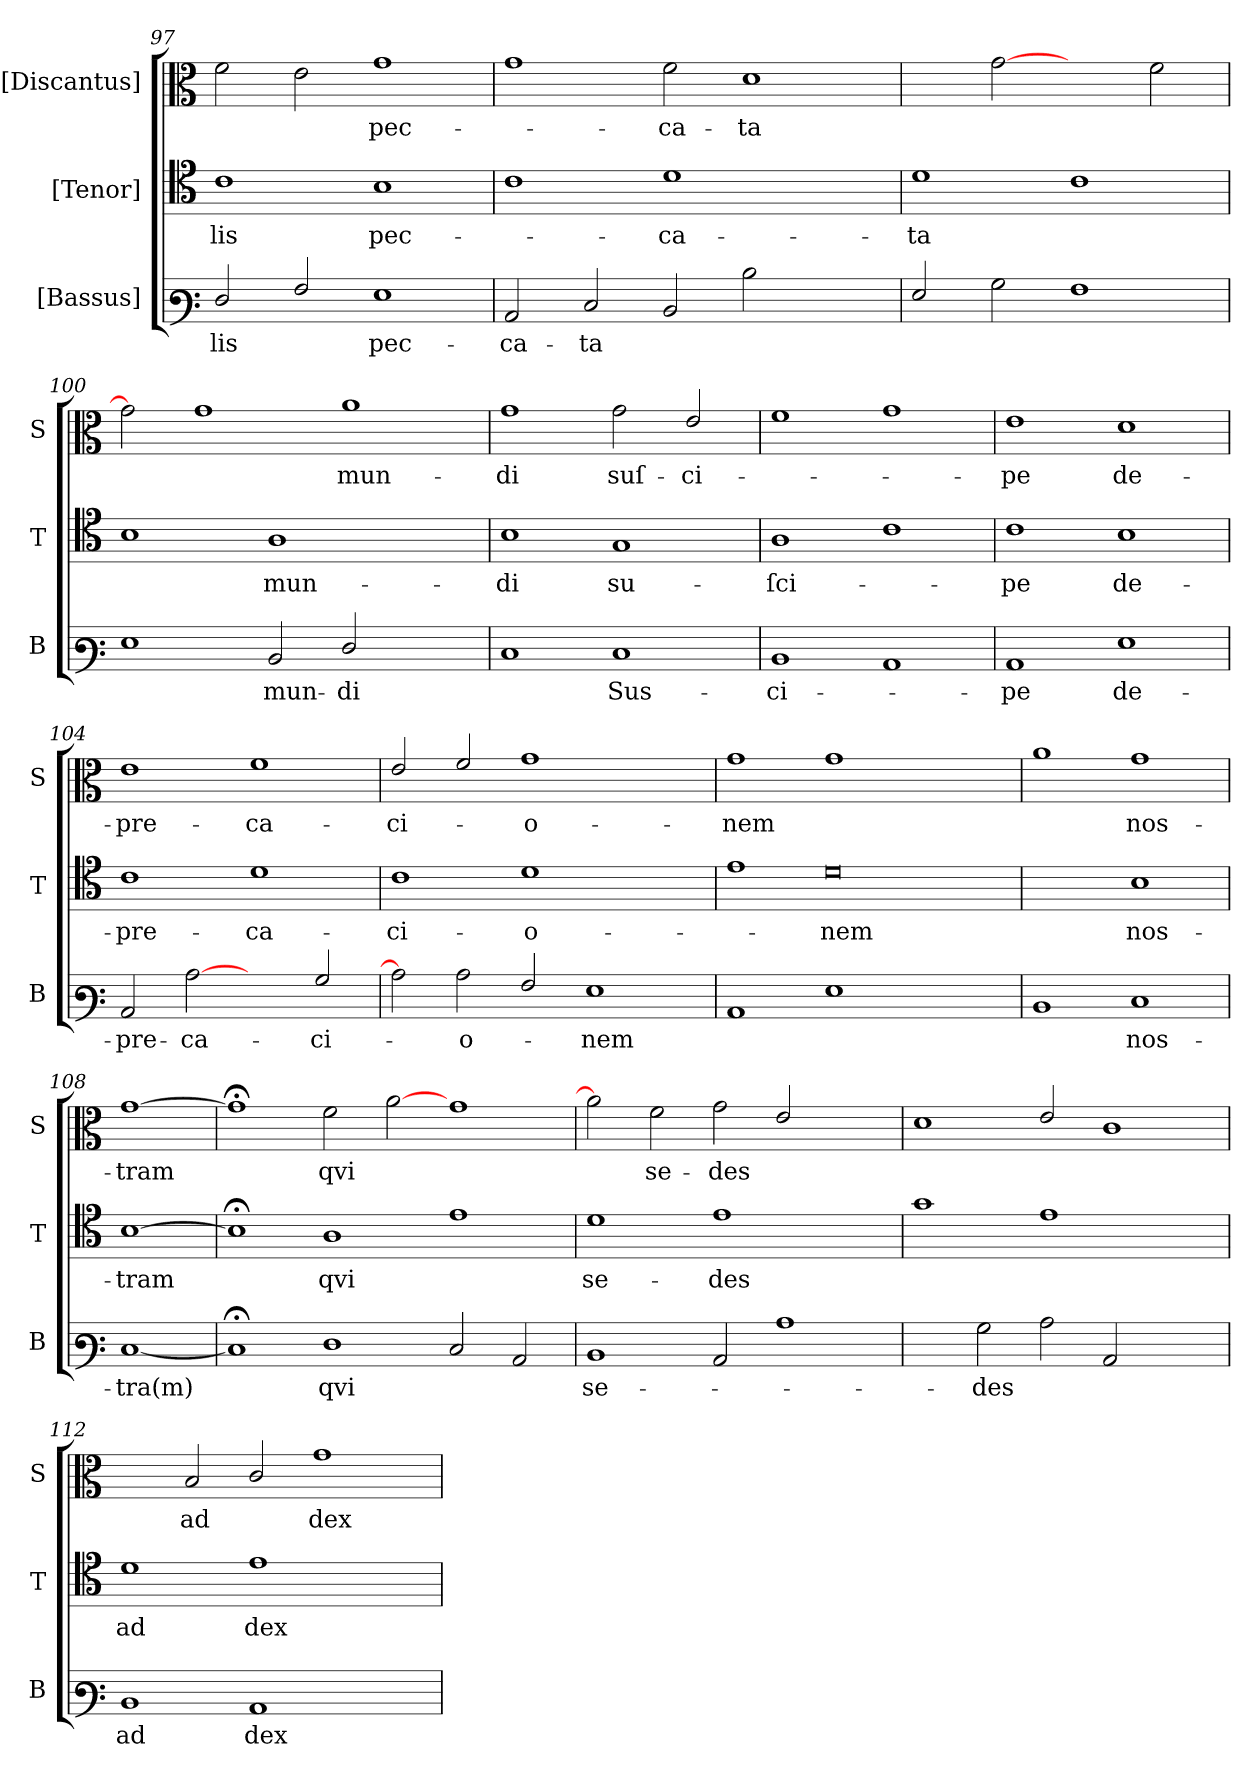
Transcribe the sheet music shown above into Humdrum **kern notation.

**kern	**text	**kern	**text	**kern	**text
*part3	*part3	*part2	*part2	*part1	*part1
*staff3	*staff3	*staff2	*staff2	*staff1	*staff1
*I"[Bassus]	*	*I"[Tenor]	*	*I"[Discantus]	*
*I'B	*	*I'T	*	*I'S	*
*clefF3	*	*clefC4	*	*clefC3	*
*k[]	*	*k[]	*	*k[]	*
*C:	*	*C:	*	*C:	*
=97	=97	=97	=97	=97	=97
2F/	-lis	1c	-lis	2f\	.
2A/	.	.	.	2e\	.
1G	pec-	1B	pec-	1g	pec-
=98	=98	=98	=98	=98	=98
2C/	-ca-	1c	.	1g	.
2E/	-ta	.	.	.	.
2D/	.	1d	-ca-	2f\	-ca-
2d\	.	.	.	1d	-ta
2ryy	.	2ryy	.	.	.
=99	=99	=99	=99	=99	=99
2G/	.	1d	-ta	2ryy	.
2B\	.	.	.	[2g	.
1A	.	1c	.	2ryy	.
.	.	.	.	2f\	.
=100	=100	=100	=100	=100	=100
1G	.	1B	.	2g]	.
.	.	.	.	1g	.
2D/	mun-	1A	mun-	.	.
2F/	-di	.	.	1a	mun-
2ryy	.	2ryy	.	.	.
=101	=101	=101	=101	=101	=101
1E	.	1B	-di	1g	-di
1E	Sus-	1G	su-	2g\	suſ-
.	.	.	.	2e/	-ci-
=102	=102	=102	=102	=102	=102
1D	-ci-	1A	-ſci-	1f	.
1C	.	1c	.	1g	.
=103	=103	=103	=103	=103	=103
1C	-pe	1c	-pe	1e	-pe
1G	de-	1B	de-	1d	de-
=104	=104	=104	=104	=104	=104
2C/	-pre-	1c	-pre-	1e	-pre-
[2c	-ca-	.	.	.	.
2ryy	.	1d	-ca-	1f	-ca-
2B/	-ci-	.	.	.	.
=105	=105	=105	=105	=105	=105
2c]	.	1c	-ci-	2e/	-ci-
2c\	-o-	.	.	2f/	.
2A/	.	1d	-o-	1g	-o-
1G	-nem	.	.	.	.
.	.	2ryy	.	2ryy	.
=106	=106	=106	=106	=106	=106
1C	.	1e	.	1g	-nem
1G	.	0d	-nem	1g	.
1ryy	.	.	.	1ryy	.
=107	=107	=107	=107	=107	=107
1D	.	1ryy	.	1a	.
1E	nos-	1B	nos-	1g	nos-
=108	=108	=108	=108	=108	=108
[1E	-tra(m)	[1B	-tram	[1g	-tram
=109	=109	=109	=109	=109	=109
1E;<]	.	1B;<]	.	1g;<]	.
1F	qvi	1A	qvi	2f\	qvi
.	.	.	.	[2a	.
2E/	.	1e	.	1g	.
2C/	.	.	.	.	.
=110	=110	=110	=110	=110	=110
1D	se-	1d	se-	2a]	.
.	.	.	.	2f\	se-
2C/	.	1e	-des	2g\	-des
1c	.	.	.	2e/	.
.	.	2ryy	.	2ryy	.
=111	=111	=111	=111	=111	=111
2ryy	.	1g	.	1d	.
2B\	-des	.	.	.	.
2c\	.	1e	.	2e/	.
2C/	.	.	.	1c	.
2ryy	.	2ryy	.	.	.
=112	=112	=112	=112	=112	=112
1D	ad	1d	ad	2ryy	.
.	.	.	.	2B/	ad
1C	dex-	1e	dex-	2c/	.
.	.	.	.	1g	dex-
2ryy	.	2ryy	.	.	.
=	=	=	=	=	=
*-	*-	*-	*-	*-	*-
